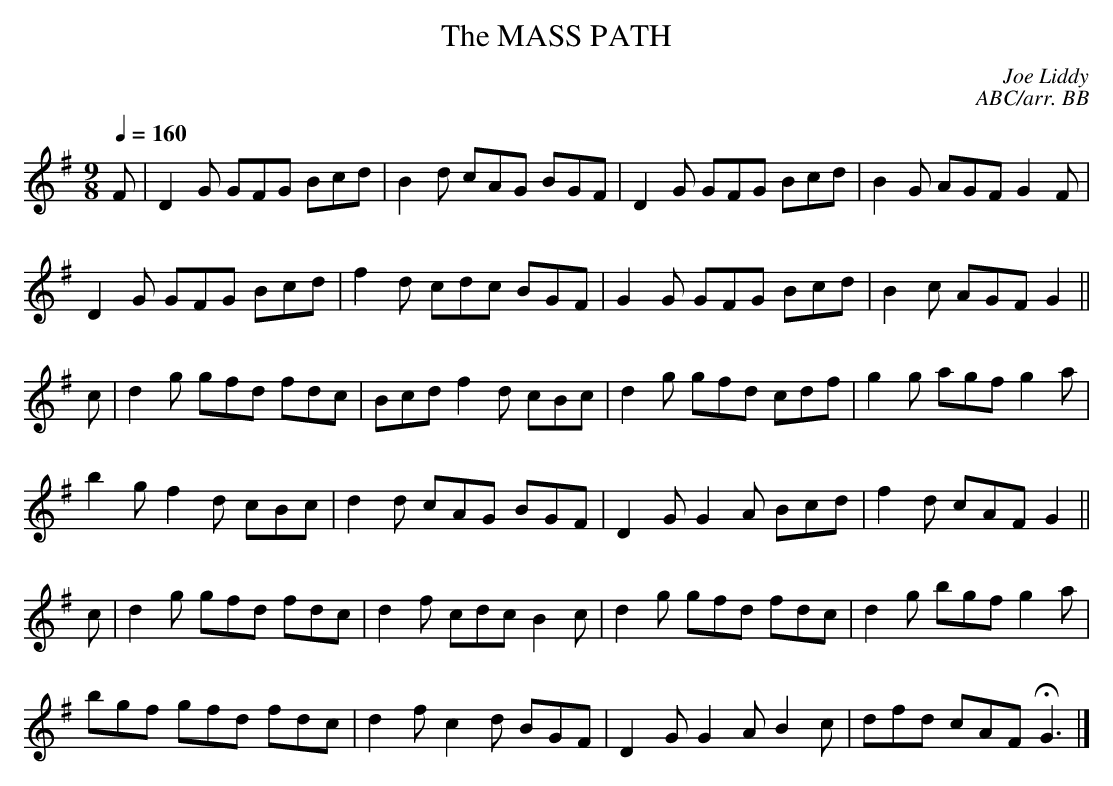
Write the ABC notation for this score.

X:1
T:MASS PATH, The
C:Joe Liddy
C:ABC/arr. BB
Q:1/4=160
M:9/8
K:G
F|D2G GFG Bcd|B2d cAG BGF|D2G GFG Bcd|B2G AGF G2F |
D2G GFG Bcd|f2d cdc BGF|G2G GFG Bcd|B2c AGF G2 ||
c|d2g gfd fdc|Bcd f2d cBc|d2g gfd cdf|g2g agf g2a |
b2g f2d cBc|d2d cAG BGF|D2G G2A Bcd|f2d cAF G2 ||
c|d2g gfd fdc|d2f cdc B2c|d2g gfd fdc|d2g bgf g2a |
bgf gfd fdc|d2f c2d BGF|D2G G2A B2c|dfd cAF HG3 |]
